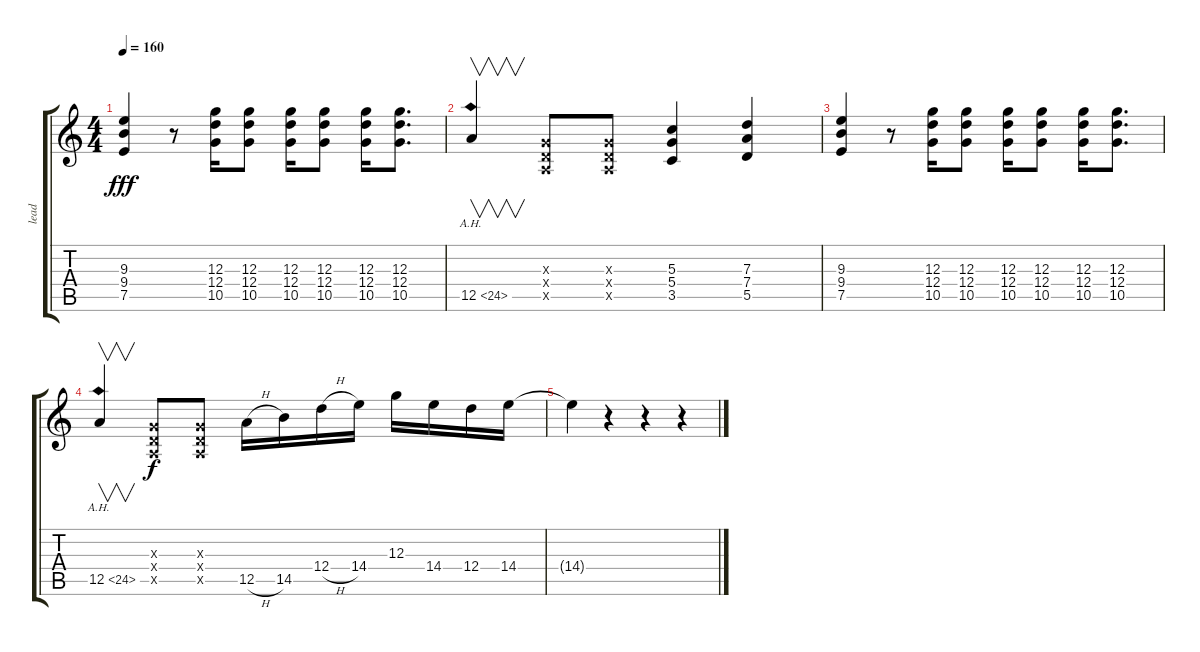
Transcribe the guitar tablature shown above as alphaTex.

\track ("lead" "lead") {instrument distortionguitar}
\staff {score tabs}
\tuning (E4 B3 G3 D3 A2 E2) {hide}
\ts (4 4)
\tempo 160
\clef g2
\ks c
(9.3 9.4 7.5).4{dy fff} r.8 (12.3 12.4 10.5).16 (12.3 12.4 10.5).8 (12.3 12.4 10.5).16 (12.3 12.4 10.5).8 (12.3 12.4 10.5).16 (12.3 12.4 10.5).8{d} |
12.5{ah 12}.4{v} (0.3{x} 0.4{x} 0.5{x}).8 (0.3{x} 0.4{x} 0.5{x}).8 (5.3 5.4 3.5).4 (7.3 7.4 5.5).4 |
(9.3 9.4 7.5).4 r.8 (12.3 12.4 10.5).16 (12.3 12.4 10.5).8 (12.3 12.4 10.5).16 (12.3 12.4 10.5).8 (12.3 12.4 10.5).16 (12.3 12.4 10.5).8{d} |
12.5{ah 12}.4{v} (0.3{x} 0.4{x} 0.5{x}).8{dy f} (0.3{x} 0.4{x} 0.5{x}).8 12.5{h}.16 14.5.16 12.4{h}.16 14.4.16 12.3.16 14.4.16 12.4.16 14.4.16 |
14.4{t}.4 r.4 r.4 r.4
